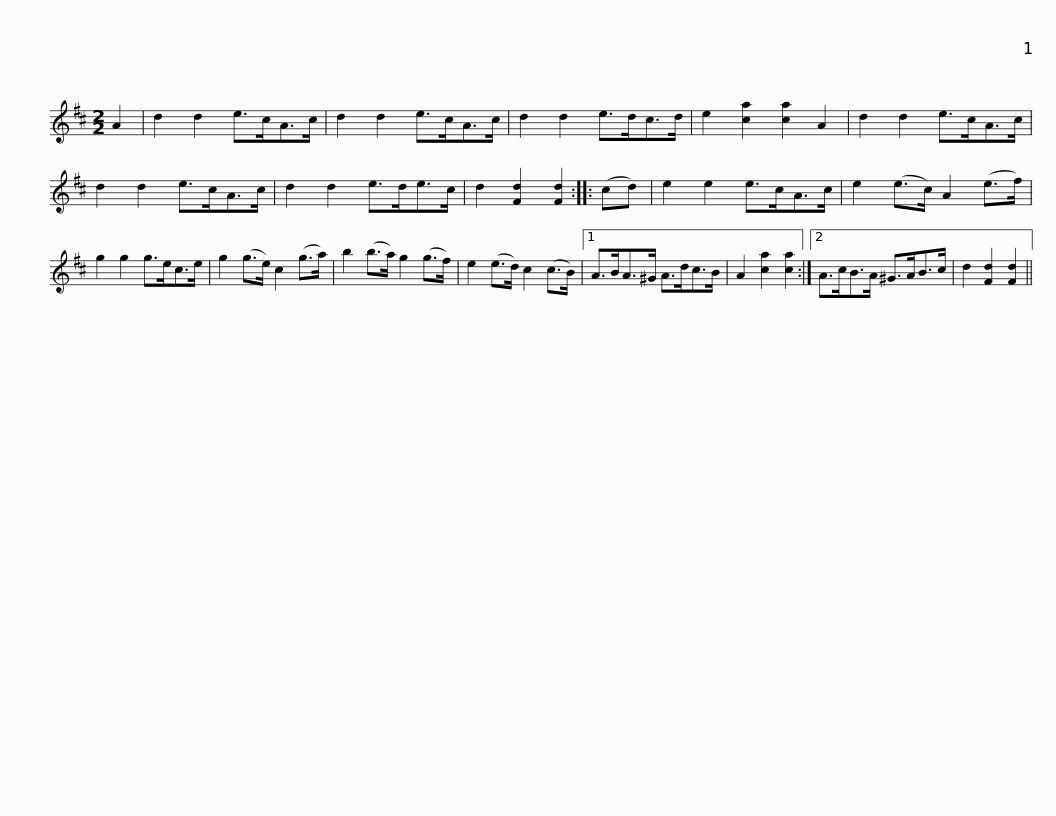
X:1
L:1/8
M:2/2
I:linebreak $
K:D
V:1 treble
V:1
 A2 | d2 d2 e>cA>c | d2 d2 e>cA>c | d2 d2 e>dc>d | e2 [ca]2 [ca]2 A2 | %5
 d2 d2 e>cA>c | d2 d2 e>cA>c |$ d2 d2 e>de>c | d2 [Fd]2 [Fd]2 :: (cd) | %10
 e2 e2 e>cA>c | e2 (e>c) A2 (e>f) | g2 g2 g>ec>e | g2 (g>e) c2 (g>a) |$ b2 (b>a) g2 (g>f) | %15
 e2 (e>d) c2 (c>B) |1 A>BA>^G A>dc>B | A2 [ca]2 [ca]2 :|2 A>cB>A ^G>AB>c | d2 [Fd]2 [Fd]2 || %20
